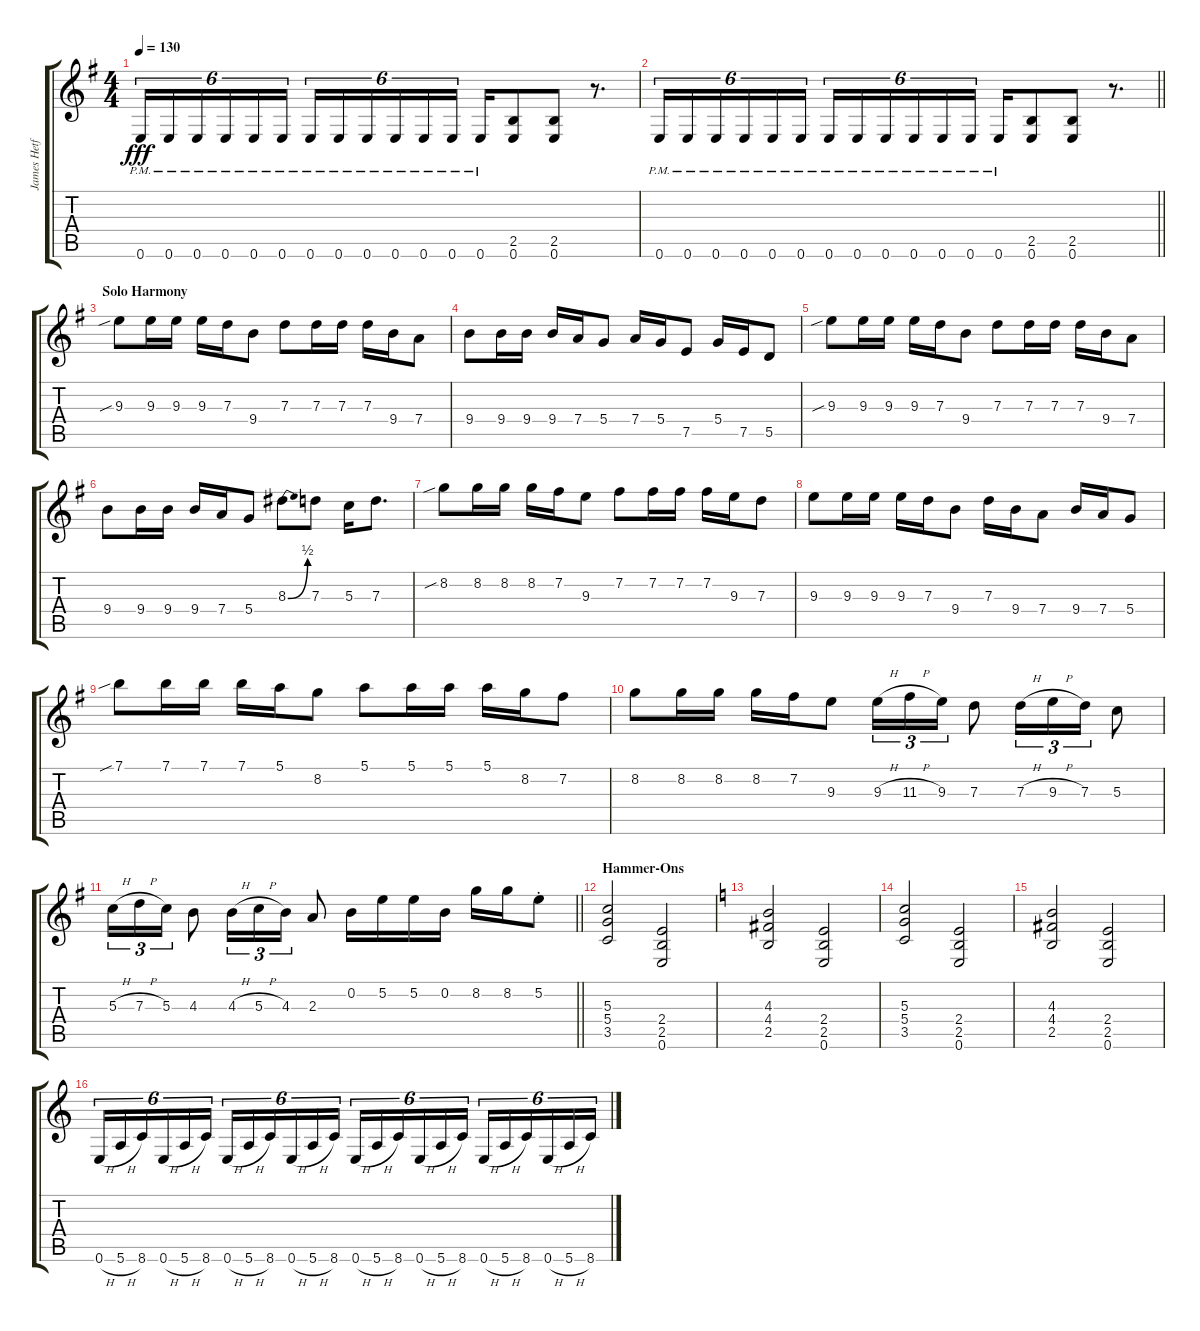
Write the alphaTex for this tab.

\track ("James Hetfield" "James Hetf") {instrument electricguitarclean}
\staff {score tabs}
\tuning (E4 B3 G3 D3 A2 E2) {hide}
\ts (4 4)
\tempo 130
\clef g2
\ks eminor
0.6{pm}.16{tu (6 4) dy fff} 0.6{pm}.16{tu (6 4)} 0.6{pm}.16{tu (6 4)} 0.6{pm}.16{tu (6 4)} 0.6{pm}.16{tu (6 4)} 0.6{pm}.16{tu (6 4)} 0.6{pm}.16{tu (6 4)} 0.6{pm}.16{tu (6 4)} 0.6{pm}.16{tu (6 4)} 0.6{pm}.16{tu (6 4)} 0.6{pm}.16{tu (6 4)} 0.6{pm}.16{tu (6 4)} 0.6{pm}.16 (2.5 0.6).8 (2.5 0.6).8 r.8{d} |
\barLineRight lightlight
0.6{pm}.16{tu (6 4)} 0.6{pm}.16{tu (6 4)} 0.6{pm}.16{tu (6 4)} 0.6{pm}.16{tu (6 4)} 0.6{pm}.16{tu (6 4)} 0.6{pm}.16{tu (6 4)} 0.6{pm}.16{tu (6 4)} 0.6{pm}.16{tu (6 4)} 0.6{pm}.16{tu (6 4)} 0.6{pm}.16{tu (6 4)} 0.6{pm}.16{tu (6 4)} 0.6{pm}.16{tu (6 4)} 0.6{pm}.16 (2.5 0.6).8 (2.5 0.6).8 r.8{d} |
\section ("" "Solo Harmony")
9.3{sib}.8 9.3.16 9.3.16 9.3.16 7.3.16 9.4.8 7.3.8 7.3.16 7.3.16 7.3.16 9.4.16 7.4.8 |
9.4.8 9.4.16 9.4.16 9.4.16 7.4.16 5.4.8 7.4.16 5.4.16 7.5.8 5.4.16 7.5.16 5.5.8 |
9.3{sib}.8 9.3.16 9.3.16 9.3.16 7.3.16 9.4.8 7.3.8 7.3.16 7.3.16 7.3.16 9.4.16 7.4.8 |
9.4.8 9.4.16 9.4.16 9.4.16 7.4.16 5.4.8 8.3{be (bend 0 0 60 2)}.8 7.3.8 5.3.16 7.3.8{d} |
8.2{sib}.8 8.2.16 8.2.16 8.2.16 7.2.16 9.3.8 7.2.8 7.2.16 7.2.16 7.2.16 9.3.16 7.3.8 |
9.3.8 9.3.16 9.3.16 9.3.16 7.3.16 9.4.8 7.3.16 9.4.16 7.4.8 9.4.16 7.4.16 5.4.8 |
7.1{sib}.8 7.1.16 7.1.16 7.1.16 5.1.16 8.2.8 5.1.8 5.1.16 5.1.16 5.1.16 8.2.16 7.2.8 |
8.2.8 8.2.16 8.2.16 8.2.16 7.2.16 9.3.8 9.3{h}.16{tu (3 2)} 11.3{h}.16{tu (3 2)} 9.3.16{tu (3 2)} 7.3.8 7.3{h}.16{tu (3 2)} 9.3{h}.16{tu (3 2)} 7.3.16{tu (3 2)} 5.3.8 |
\barLineRight lightlight
5.3{h}.16{tu (3 2)} 7.3{h}.16{tu (3 2)} 5.3.16{tu (3 2)} 4.3.8 4.3{h}.16{tu (3 2)} 5.3{h}.16{tu (3 2)} 4.3.16{tu (3 2)} 2.3.8 0.2.16 5.2.16 5.2.16 0.2.16 8.2.16 8.2.16 5.2{st}.8 |
\section ("" "Hammer-Ons")
(5.3 5.4 3.5).2 (2.4 2.5 0.6).2 |
\ks aminor
(4.3 4.4 2.5).2 (2.4 2.5 0.6).2 |
(5.3 5.4 3.5).2 (2.4 2.5 0.6).2 |
(4.3 4.4 2.5).2 (2.4 2.5 0.6).2 |
0.6{h}.16{tu (6 4)} 5.6{h}.16{tu (6 4)} 8.6.16{tu (6 4)} 0.6{h}.16{tu (6 4)} 5.6{h}.16{tu (6 4)} 8.6.16{tu (6 4)} 0.6{h}.16{tu (6 4)} 5.6{h}.16{tu (6 4)} 8.6.16{tu (6 4)} 0.6{h}.16{tu (6 4)} 5.6{h}.16{tu (6 4)} 8.6.16{tu (6 4)} 0.6{h}.16{tu (6 4)} 5.6{h}.16{tu (6 4)} 8.6.16{tu (6 4)} 0.6{h}.16{tu (6 4)} 5.6{h}.16{tu (6 4)} 8.6.16{tu (6 4)} 0.6{h}.16{tu (6 4)} 5.6{h}.16{tu (6 4)} 8.6.16{tu (6 4)} 0.6{h}.16{tu (6 4)} 5.6{h}.16{tu (6 4)} 8.6.16{tu (6 4)}
